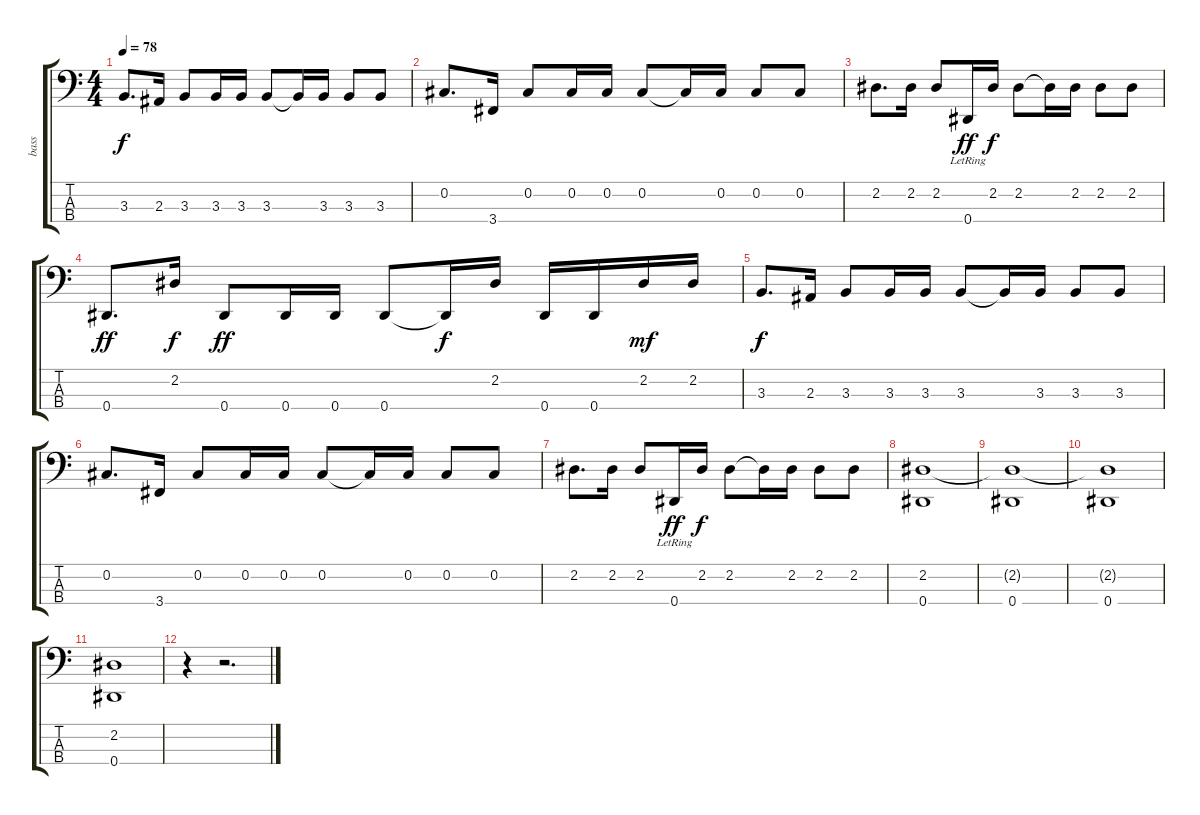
\track ("bass" "bass") {instrument electricbassfinger}
\staff {score tabs}
\tuning (Gb2 Db2 Ab1 Eb1) {hide}
\ts (4 4)
\tempo 78
\clef f4
\ks c
3.3.8{d dy f} 2.3.16 3.3.8 3.3.16 3.3.16 3.3.8 3.3{t}.16 3.3.16 3.3.8 3.3.8 |
0.2.8{d} 3.4.16 0.2.8 0.2.16 0.2.16 0.2.8 0.2{t}.16 0.2.16 0.2.8 0.2.8 |
2.2.8{d} 2.2.16 2.2.8 0.4{lr}.16{dy ff} 2.2.16{dy f} 2.2.8 2.2{t}.16 2.2.16 2.2.8 2.2.8 |
0.4.8{d dy ff} 2.2.16{dy f} 0.4.8{dy ff} 0.4.16 0.4.16 0.4.8 0.4{t}.16{dy f} 2.2.16 0.4.16 0.4.16 2.2.16{dy mf} 2.2.16 |
3.3.8{d dy f} 2.3.16 3.3.8 3.3.16 3.3.16 3.3.8 3.3{t}.16 3.3.16 3.3.8 3.3.8 |
0.2.8{d} 3.4.16 0.2.8 0.2.16 0.2.16 0.2.8 0.2{t}.16 0.2.16 0.2.8 0.2.8 |
2.2.8{d} 2.2.16 2.2.8 0.4{lr}.16{dy ff} 2.2.16{dy f} 2.2.8 2.2{t}.16 2.2.16 2.2.8 2.2.8 |
(2.2 0.4).1 |
(2.2{t} 0.4).1 |
(2.2{t} 0.4).1 |
(2.2 0.4).1 |
r.4 r.2{d}
